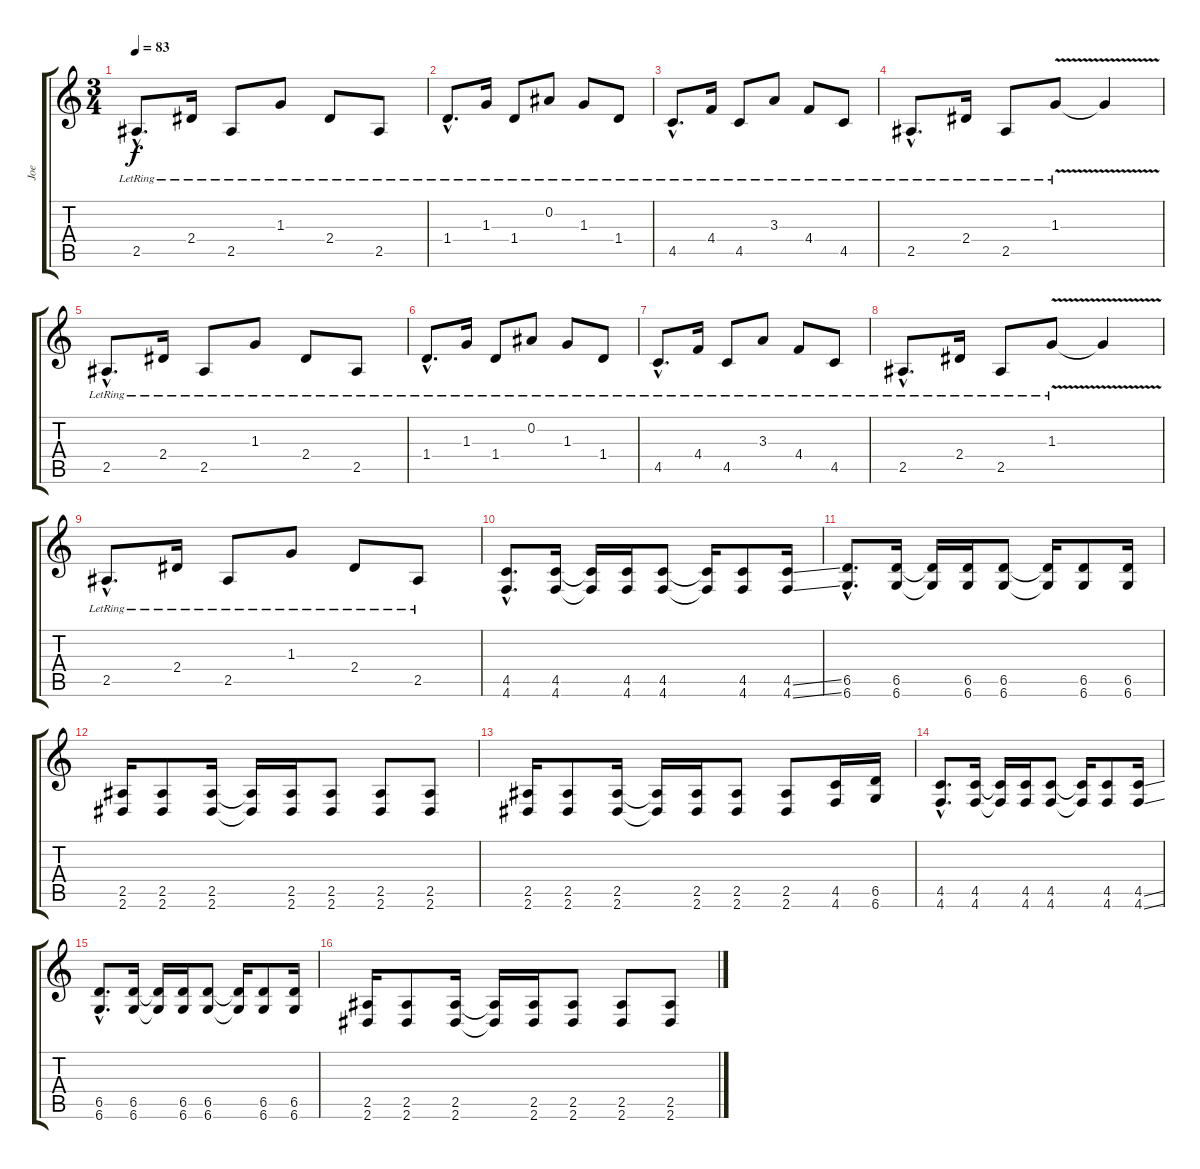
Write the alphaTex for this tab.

\track ("Joe" "Joe") {instrument electricguitarjazz}
\staff {score tabs}
\tuning (Eb4 Bb3 Gb3 Db3 Ab2 Db2) {hide}
\ts (3 4)
\tempo 83
\clef g2
\ks c
2.5{hac lr}.8{d dy f} 2.4{lr}.16 2.5{lr}.8 1.3{lr}.8 2.4{lr}.8 2.5{lr}.8 |
1.4{hac lr}.8{d} 1.3{lr}.16 1.4{lr}.8 0.2{lr}.8 1.3{lr}.8 1.4{lr}.8 |
4.5{hac lr}.8{d} 4.4{lr}.16 4.5{lr}.8 3.3{lr}.8 4.4{lr}.8 4.5{lr}.8 |
2.5{hac lr}.8{d} 2.4{lr}.16 2.5{lr}.8 1.3{v lr}.8 1.3{t}.4 |
2.5{hac lr}.8{d} 2.4{lr}.16 2.5{lr}.8 1.3{lr}.8 2.4{lr}.8 2.5{lr}.8 |
1.4{hac lr}.8{d} 1.3{lr}.16 1.4{lr}.8 0.2{lr}.8 1.3{lr}.8 1.4{lr}.8 |
4.5{hac lr}.8{d} 4.4{lr}.16 4.5{lr}.8 3.3{lr}.8 4.4{lr}.8 4.5{lr}.8 |
2.5{hac lr}.8{d} 2.4{lr}.16 2.5{lr}.8 1.3{v lr}.8 1.3{t}.4 |
2.5{hac lr}.8{d} 2.4{lr}.16 2.5{lr}.8 1.3{lr}.8 2.4{lr}.8 2.5{lr}.8 |
(4.5{hac} 4.6{hac}).8{d instrument distortionguitar} (4.5 4.6).16 (4.5{t} 4.6{t}).16 (4.5 4.6).16 (4.5 4.6).8 (4.5{t} 4.6{t}).16 (4.5 4.6).8 (4.5{ss} 4.6{ss}).16 |
(6.5{hac} 6.6{hac}).8{d} (6.5 6.6).16 (6.5{t} 6.6{t}).16 (6.5 6.6).16 (6.5 6.6).8 (6.5{t} 6.6{t}).16 (6.5 6.6).8 (6.5 6.6).16 |
(2.5 2.6).16 (2.5 2.6).8 (2.5 2.6).16 (2.5{t} 2.6{t}).16 (2.5 2.6).16 (2.5 2.6).8 (2.5 2.6).8 (2.5 2.6).8 |
(2.5 2.6).16 (2.5 2.6).8 (2.5 2.6).16 (2.5{t} 2.6{t}).16 (2.5 2.6).16 (2.5 2.6).8 (2.5 2.6).8 (4.5 4.6).16 (6.5 6.6).16 |
(4.5{hac} 4.6{hac}).8{d instrument distortionguitar} (4.5 4.6).16 (4.5{t} 4.6{t}).16 (4.5 4.6).16 (4.5 4.6).8 (4.5{t} 4.6{t}).16 (4.5 4.6).8 (4.5{ss} 4.6{ss}).16 |
(6.5{hac} 6.6{hac}).8{d} (6.5 6.6).16 (6.5{t} 6.6{t}).16 (6.5 6.6).16 (6.5 6.6).8 (6.5{t} 6.6{t}).16 (6.5 6.6).8 (6.5 6.6).16 |
(2.5 2.6).16 (2.5 2.6).8 (2.5 2.6).16 (2.5{t} 2.6{t}).16 (2.5 2.6).16 (2.5 2.6).8 (2.5 2.6).8 (2.5 2.6).8
